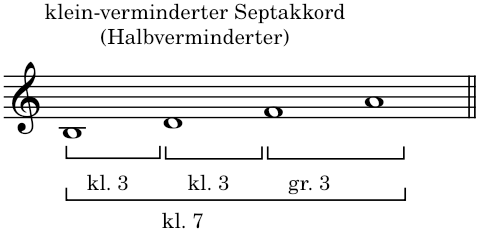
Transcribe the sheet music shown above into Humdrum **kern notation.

**kern
*part1
*staff1
*I"Piano
*I'Pno.
!!LO:PB:g=z
*clefG2
*k[]
*M4/1
*ped
=7
!LO:TX:a:t=klein-verminderter Septakkord
!LO:TX:a:t=(Halbverminderter)
!LO:TX:b:t=kl. 3
!LO:TX:b:t=kl. 7
1B
*Xped
*ped
!LO:TX:b:t=kl. 3
1d
*Xped
*ped
!LO:TX:b:t=gr. 3
1f
*ped
1a
*Xped
*Xped
=||
*-
